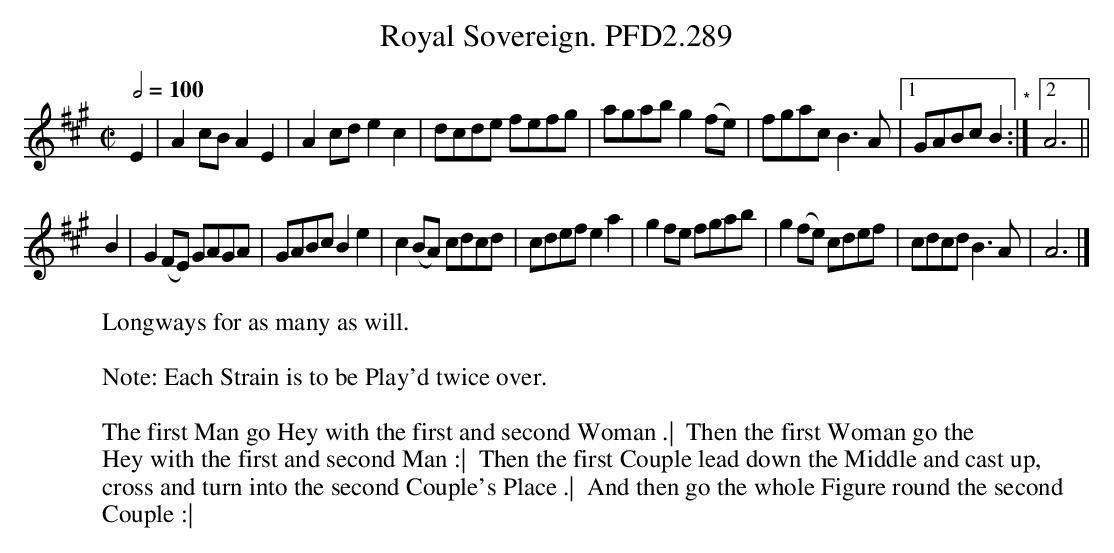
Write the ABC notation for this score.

X:1
T:Royal Sovereign. PFD2.289
W:Longways for as many as will.
L:1/8
M:C|
Q:1/2=100
K:A
E2|A2 cB A2E2|A2 cd e2c2|dcde fefg|agab g2 (fe)|fgac B3A|1 GABc B2 "*":|2 A6||
B2|G2 (FE) GAGA|GABc B2e2|c2 (BA) cdcd|cdef e2a2|g2 fe fgab|g2 (fe) cdef|cdcd B3A|A6 |]
W:
W: Note: Each Strain is to be Play'd twice over.
W:
W: The first Man go Hey with the first and second Woman .|  Then the first Woman go the
W: Hey with the first and second Man :|  Then the first Couple lead down the Middle and cast up,
W: cross and turn into the second Couple's Place .|  And then go the whole Figure round the second
W: Couple :|
